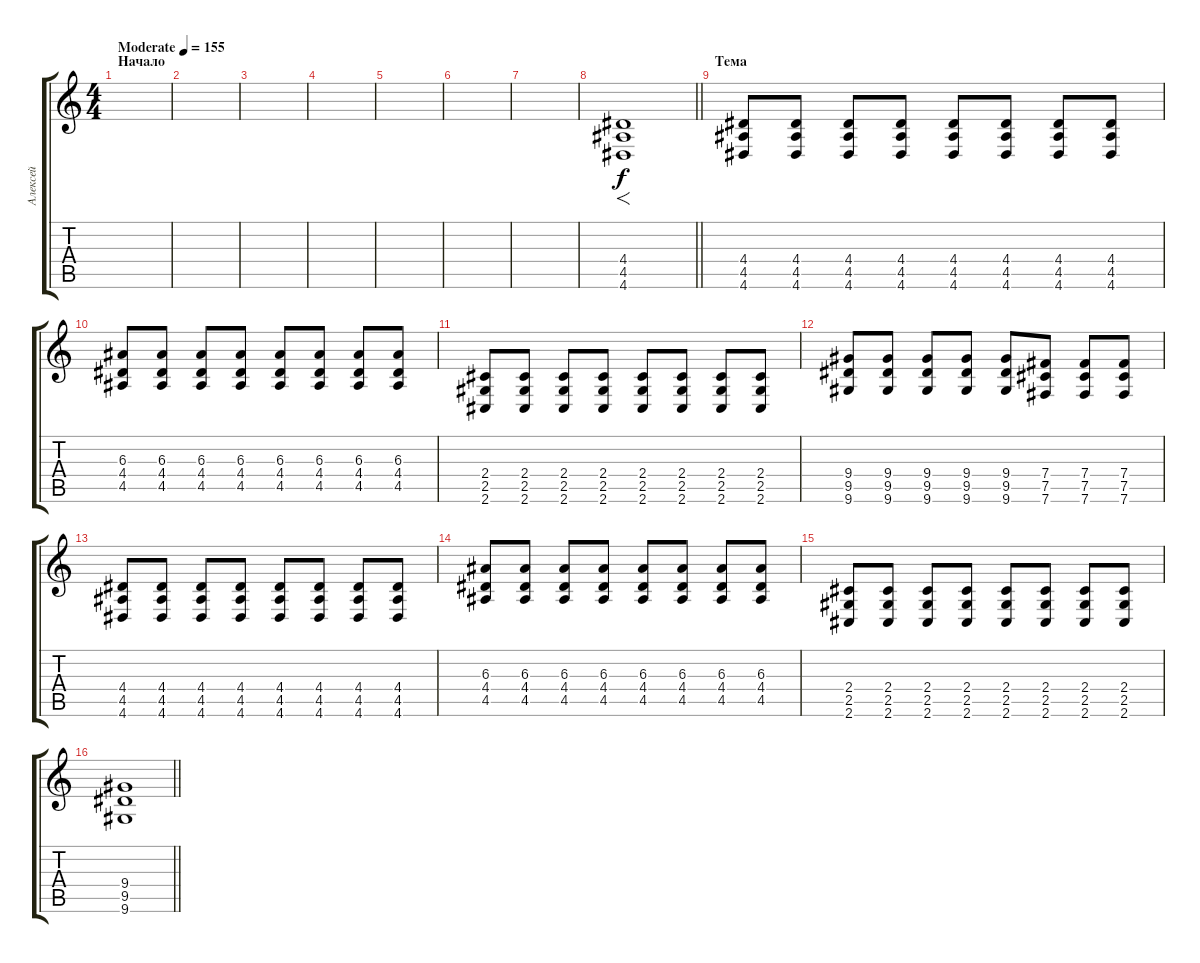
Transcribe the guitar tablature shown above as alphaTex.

\track ("Алексей" "Алексей") {instrument distortionguitar}
\staff {score tabs}
\tuning (Db4 Ab3 E3 B2 Gb2 B1) {hide}
\ts (4 4)
\section ("" "Начало")
\tempo (155 "Moderate")
\clef g2
\ks c
|
|
|
|
|
|
|
\barLineRight lightlight
(4.4 4.5 4.6).1{f} |
\section ("" "Тема")
(4.4 4.5 4.6).8 (4.4 4.5 4.6).8 (4.4 4.5 4.6).8 (4.4 4.5 4.6).8 (4.4 4.5 4.6).8 (4.4 4.5 4.6).8 (4.4 4.5 4.6).8 (4.4 4.5 4.6).8 |
(6.3 4.4 4.5).8 (6.3 4.4 4.5).8 (6.3 4.4 4.5).8 (6.3 4.4 4.5).8 (6.3 4.4 4.5).8 (6.3 4.4 4.5).8 (6.3 4.4 4.5).8 (6.3 4.4 4.5).8 |
(2.4 2.5 2.6).8 (2.4 2.5 2.6).8 (2.4 2.5 2.6).8 (2.4 2.5 2.6).8 (2.4 2.5 2.6).8 (2.4 2.5 2.6).8 (2.4 2.5 2.6).8 (2.4 2.5 2.6).8 |
(9.4 9.5 9.6).8 (9.4 9.5 9.6).8 (9.4 9.5 9.6).8 (9.4 9.5 9.6).8 (9.4 9.5 9.6).8 (7.4 7.5 7.6).8 (7.4 7.5 7.6).8 (7.4 7.5 7.6).8 |
(4.4 4.5 4.6).8 (4.4 4.5 4.6).8 (4.4 4.5 4.6).8 (4.4 4.5 4.6).8 (4.4 4.5 4.6).8 (4.4 4.5 4.6).8 (4.4 4.5 4.6).8 (4.4 4.5 4.6).8 |
(6.3 4.4 4.5).8 (6.3 4.4 4.5).8 (6.3 4.4 4.5).8 (6.3 4.4 4.5).8 (6.3 4.4 4.5).8 (6.3 4.4 4.5).8 (6.3 4.4 4.5).8 (6.3 4.4 4.5).8 |
(2.4 2.5 2.6).8 (2.4 2.5 2.6).8 (2.4 2.5 2.6).8 (2.4 2.5 2.6).8 (2.4 2.5 2.6).8 (2.4 2.5 2.6).8 (2.4 2.5 2.6).8 (2.4 2.5 2.6).8 |
\barLineRight lightlight
(9.4 9.5 9.6).1
